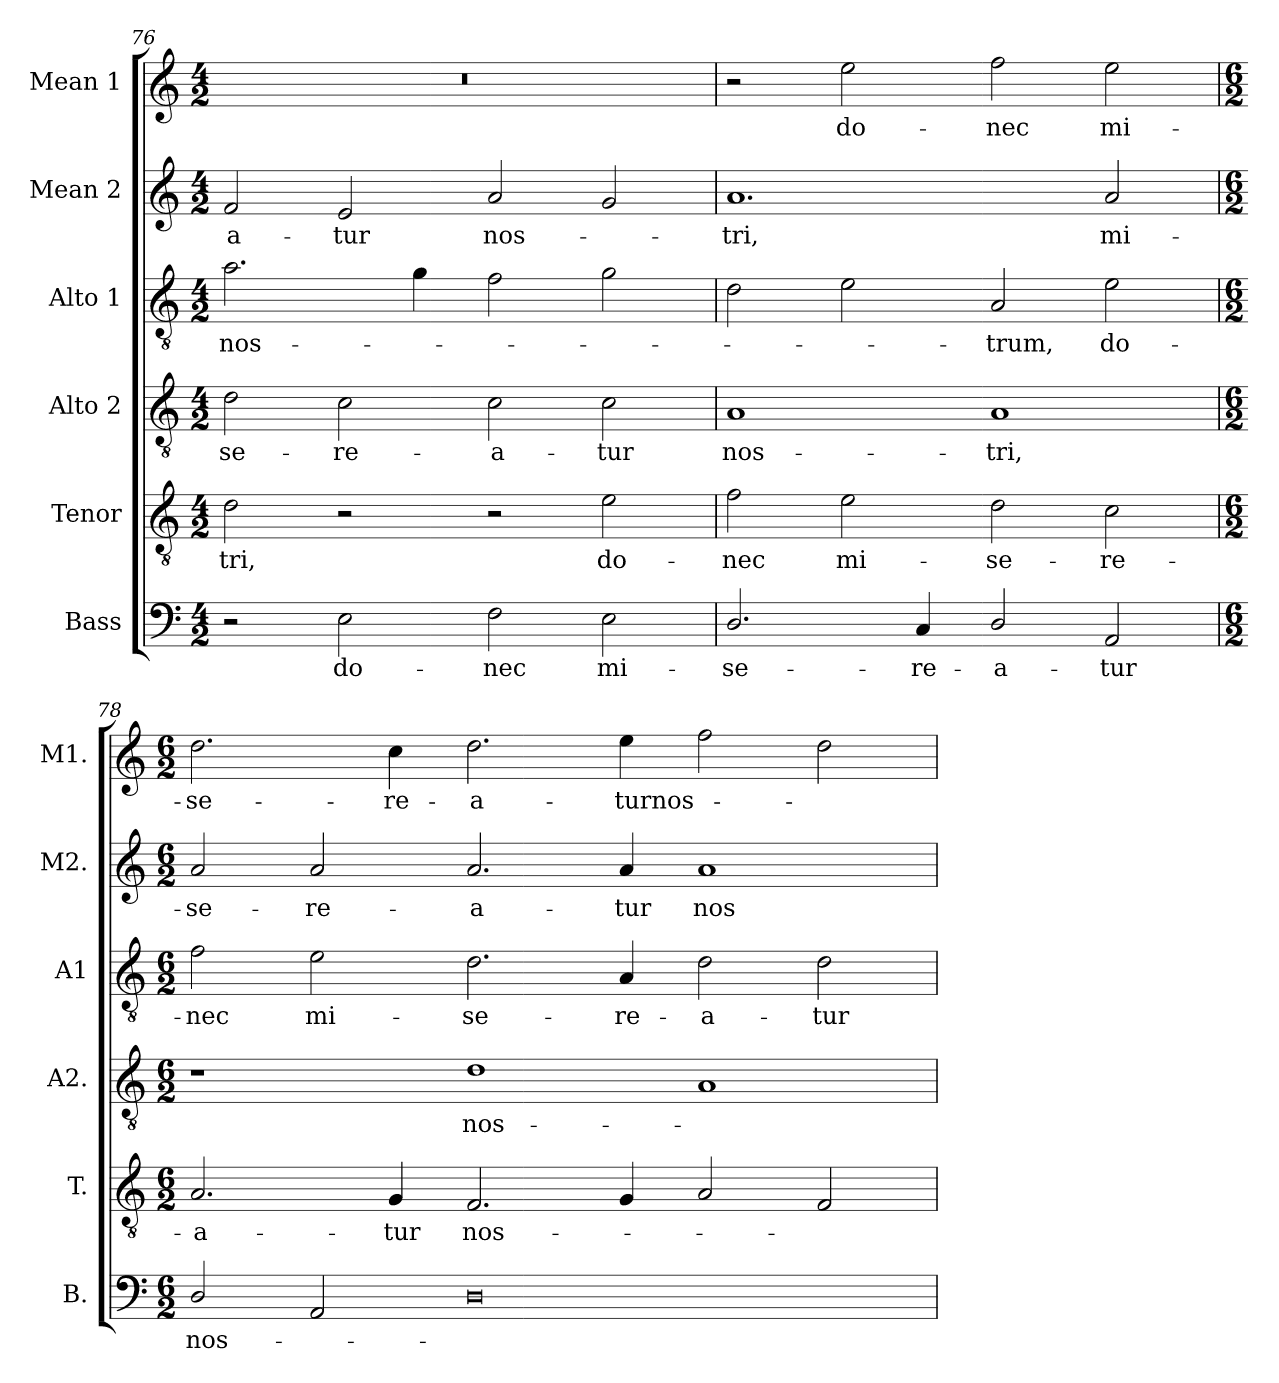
**kern	**text	**kern	**text	**kern	**text	**kern	**text	**kern	**text	**kern	**text
*part6	*part6	*part5	*part5	*part4	*part4	*part3	*part3	*part2	*part2	*part1	*part1
*staff6	*staff6	*staff5	*staff5	*staff4	*staff4	*staff3	*staff3	*staff2	*staff2	*staff1	*staff1
*I"Bass	*	*I"Tenor	*	*I"Alto 2	*	*I"Alto 1	*	*I"Mean 2	*	*I"Mean 1	*
*I'B.	*	*I'T.	*	*I'A2.	*	*I'A1	*	*I'M2.	*	*I'M1.	*
*clefF4	*	*clefGv2	*	*clefGv2	*	*clefGv2	*	*clefG2	*	*clefG2	*
*	*	*ITrd7c12	*	*ITrd7c12	*	*ITrd7c12	*	*	*	*	*
*k[]	*	*k[]	*	*k[]	*	*k[]	*	*k[]	*	*k[]	*
*a:	*	*a:	*	*a:	*	*a:	*	*a:	*	*a:	*
*M4/2	*	*M4/2	*	*M4/2	*	*M4/2	*	*M4/2	*	*M4/2	*
=76	=76	=76	=76	=76	=76	=76	=76	=76	=76	=76	=76
!	!	!	!LO:LY:b:color=#000000	!	!	!	!	!	!	!	!
!	!	!	!	!	!LO:LY:b:color=#000000	!	!	!	!	!	!
!	!	!	!	!	!	!	!LO:LY:b:color=#000000	!	!	!	!
!	!	!	!	!	!	!	!	!	!LO:LY:b:color=#000000	!LO:N:vis=1	!
2r	.	2Di\	-tri,	2Di\	-se-	2.Ai\	nos-	2fi/	-a-	0r	.
!	!LO:LY:b:color=#000000	!	!	!	!	!	!	!	!	!	!
!	!	!	!	!	!LO:LY:b:color=#000000	!	!	!	!	!	!
!	!	!	!	!	!	!	!	!	!LO:LY:b:color=#000000	!	!
2Ei\	do-	2r	.	2Ci\	-re-	.	.	2ei/	-tur	.	.
.	.	.	.	.	.	4Gi\	.	.	.	.	.
!	!LO:LY:b:color=#000000	!	!	!	!	!	!	!	!	!	!
!	!	!	!	!	!LO:LY:b:color=#000000	!	!	!	!	!	!
!	!	!	!	!	!	!	!	!	!LO:LY:b:color=#000000	!	!
2Fi\	-nec	2r	.	2Ci\	-a-	2Fi\	.	2ai/	nos-	.	.
!	!LO:LY:b:color=#000000	!	!	!	!	!	!	!	!	!	!
!	!	!	!LO:LY:b:color=#000000	!	!	!	!	!	!	!	!
!	!	!	!	!	!LO:LY:b:color=#000000	!	!	!	!	!	!
2Ei\	mi-	2Ei\	do-	2Ci\	-tur	2Gi\	.	2gi/	.	.	.
=77	=77	=77	=77	=77	=77	=77	=77	=77	=77	=77	=77
!	!LO:LY:b:color=#000000	!	!	!	!	!	!	!	!	!	!
!	!	!	!LO:LY:b:color=#000000	!	!	!	!	!	!	!	!
!	!	!	!	!	!LO:LY:b:color=#000000	!	!	!	!	!	!
!	!	!	!	!	!	!	!	!	!LO:LY:b:color=#000000	!	!
2.Di/	-se-	2Fi\	-nec	1AAi	nos-	2Di\	.	1.ai	-tri,	2r	.
!	!	!	!LO:LY:b:color=#000000	!	!	!	!	!	!	!	!
!	!	!	!	!	!	!	!	!	!	!	!LO:LY:b:color=#000000
.	.	2Ei\	mi-	.	.	2Ei\	.	.	.	2eei\	do-
!	!LO:LY:b:color=#000000	!	!	!	!	!	!	!	!	!	!
4Ci/	-re-	.	.	.	.	.	.	.	.	.	.
!	!LO:LY:b:color=#000000	!	!	!	!	!	!	!	!	!	!
!	!	!	!LO:LY:b:color=#000000	!	!	!	!	!	!	!	!
!	!	!	!	!	!LO:LY:b:color=#000000	!	!	!	!	!	!
!	!	!	!	!	!	!	!LO:LY:b:color=#000000	!	!	!	!
!	!	!	!	!	!	!	!	!	!	!	!LO:LY:b:color=#000000
2Di/	-a-	2Di\	-se-	1AAi	-tri,	2AAi/	-trum,	.	.	2ffi\	-nec
!	!LO:LY:b:color=#000000	!	!	!	!	!	!	!	!	!	!
!	!	!	!LO:LY:b:color=#000000	!	!	!	!	!	!	!	!
!	!	!	!	!	!	!	!LO:LY:b:color=#000000	!	!	!	!
!	!	!	!	!	!	!	!	!	!LO:LY:b:color=#000000	!	!
!	!	!	!	!	!	!	!	!	!	!	!LO:LY:b:color=#000000
2AAi/	-tur	2Ci\	-re-	.	.	2Ei\	do-	2ai/	mi-	2eei\	mi-
!!LO:LB:g=z
=78	=78	=78	=78	=78	=78	=78	=78	=78	=78	=78	=78
*M6/2	*	*M6/2	*	*M6/2	*	*M6/2	*	*M6/2	*	*M6/2	*
!	!LO:LY:b:color=#000000	!	!	!	!	!	!	!	!	!	!
!	!	!	!LO:LY:b:color=#000000	!	!	!	!	!	!	!	!
!	!	!	!	!	!	!	!LO:LY:b:color=#000000	!	!	!	!
!	!	!	!	!	!	!	!	!	!LO:LY:b:color=#000000	!	!
!	!	!	!	!	!	!	!	!	!	!	!LO:LY:b:color=#000000
2Di/	nos-	2.AAi/	-a-	1r	.	2Fi\	-nec	2ai/	-se-	2.ddi\	-se-
!	!	!	!	!	!	!	!LO:LY:b:color=#000000	!	!	!	!
!	!	!	!	!	!	!	!	!	!LO:LY:b:color=#000000	!	!
2AAi/	.	.	.	.	.	2Ei\	mi-	2ai/	-re-	.	.
!	!	!	!LO:LY:b:color=#000000	!	!	!	!	!	!	!	!
!	!	!	!	!	!	!	!	!	!	!	!LO:LY:b:color=#000000
.	.	4GGi/	-tur	.	.	.	.	.	.	4cci\	-re-
!	!	!	!LO:LY:b:color=#000000	!	!	!	!	!	!	!	!
!	!	!	!	!	!LO:LY:b:color=#000000	!	!	!	!	!	!
!	!	!	!	!	!	!	!LO:LY:b:color=#000000	!	!	!	!
!	!	!	!	!	!	!	!	!	!LO:LY:b:color=#000000	!	!
!	!	!	!	!	!	!	!	!	!	!	!LO:LY:b:color=#000000
0Di	.	2.FFi/	nos-	1Di	nos-	2.Di\	-se-	2.ai/	-a-	2.ddi\	-a-
!	!	!	!	!	!	!	!LO:LY:b:color=#000000	!	!	!	!
!	!	!	!	!	!	!	!	!	!LO:LY:b:color=#000000	!	!
!	!	!	!	!	!	!	!	!	!	!	!LO:LY:b:color=#000000
.	.	4GGi/	.	.	.	4AAi/	-re-	4ai/	-tur	4eei\	-turnos-
!	!	!	!	!	!	!	!LO:LY:b:color=#000000	!	!	!	!
!	!	!	!	!	!	!	!	!	!LO:LY:b:color=#000000	!	!
.	.	2AAi/	.	1AAi	.	2Di\	-a-	1ai	nos-	2ffi\	.
!	!	!	!	!	!	!	!LO:LY:b:color=#000000	!	!	!	!
.	.	2FFi/	.	.	.	2Di\	-tur	.	.	2ddi\	.
=	=	=	=	=	=	=	=	=	=	=	=
*-	*-	*-	*-	*-	*-	*-	*-	*-	*-	*-	*-
